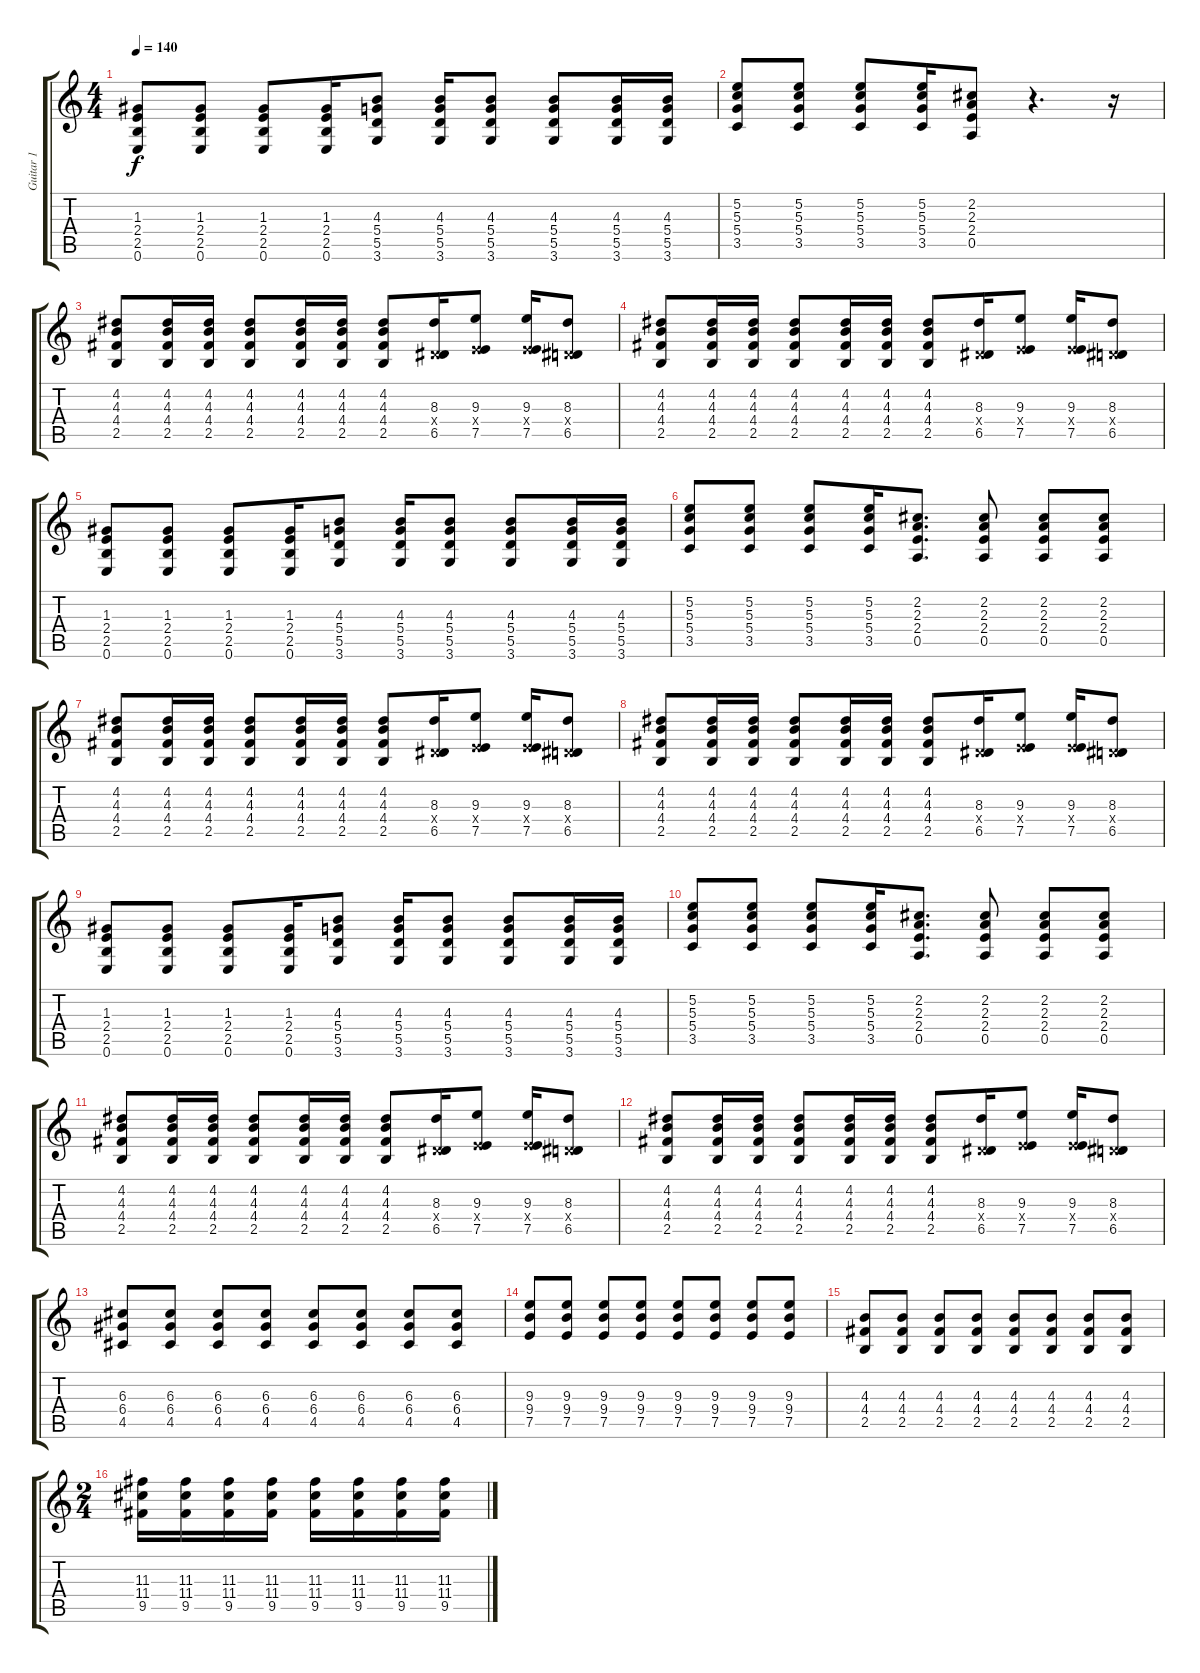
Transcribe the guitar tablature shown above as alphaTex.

\track ("Guitar 1" "Guitar 1") {instrument distortionguitar}
\staff {score tabs}
\tuning (E4 B3 G3 D3 A2 E2) {hide}
\ts (4 4)
\tempo 140
\clef g2
\ks c
(1.3 2.4 2.5 0.6).8{dy f} (1.3 2.4 2.5 0.6).8 (1.3 2.4 2.5 0.6).8 (1.3 2.4 2.5 0.6).16 (4.3 5.4 5.5 3.6).8 (4.3 5.4 5.5 3.6).16 (4.3 5.4 5.5 3.6).8 (4.3 5.4 5.5 3.6).8 (4.3 5.4 5.5 3.6).16 (4.3 5.4 5.5 3.6).16 |
(5.2 5.3 5.4 3.5).8 (5.2 5.3 5.4 3.5).8 (5.2 5.3 5.4 3.5).8 (5.2 5.3 5.4 3.5).16 (2.2 2.3 2.4 0.5).8 r.4{d} r.16 |
(4.2 4.3 4.4 2.5).8 (4.2 4.3 4.4 2.5).16 (4.2 4.3 4.4 2.5).16 (4.2 4.3 4.4 2.5).8 (4.2 4.3 4.4 2.5).16 (4.2 4.3 4.4 2.5).16 (4.2 4.3 4.4 2.5).8 (8.3 0.4{x} 6.5).16 (9.3 2.4{x} 7.5).8 (9.3 2.4{x} 7.5).16 (8.3 0.4{x} 6.5).8 |
(4.2 4.3 4.4 2.5).8 (4.2 4.3 4.4 2.5).16 (4.2 4.3 4.4 2.5).16 (4.2 4.3 4.4 2.5).8 (4.2 4.3 4.4 2.5).16 (4.2 4.3 4.4 2.5).16 (4.2 4.3 4.4 2.5).8 (8.3 0.4{x} 6.5).16 (9.3 2.4{x} 7.5).8 (9.3 2.4{x} 7.5).16 (8.3 0.4{x} 6.5).8 |
(1.3 2.4 2.5 0.6).8 (1.3 2.4 2.5 0.6).8 (1.3 2.4 2.5 0.6).8 (1.3 2.4 2.5 0.6).16 (4.3 5.4 5.5 3.6).8 (4.3 5.4 5.5 3.6).16 (4.3 5.4 5.5 3.6).8 (4.3 5.4 5.5 3.6).8 (4.3 5.4 5.5 3.6).16 (4.3 5.4 5.5 3.6).16 |
(5.2 5.3 5.4 3.5).8 (5.2 5.3 5.4 3.5).8 (5.2 5.3 5.4 3.5).8 (5.2 5.3 5.4 3.5).16 (2.2 2.3 2.4 0.5).8{d} (2.2 2.3 2.4 0.5).8 (2.2 2.3 2.4 0.5).8 (2.2 2.3 2.4 0.5).8 |
(4.2 4.3 4.4 2.5).8 (4.2 4.3 4.4 2.5).16 (4.2 4.3 4.4 2.5).16 (4.2 4.3 4.4 2.5).8 (4.2 4.3 4.4 2.5).16 (4.2 4.3 4.4 2.5).16 (4.2 4.3 4.4 2.5).8 (8.3 0.4{x} 6.5).16 (9.3 2.4{x} 7.5).8 (9.3 2.4{x} 7.5).16 (8.3 0.4{x} 6.5).8 |
(4.2 4.3 4.4 2.5).8 (4.2 4.3 4.4 2.5).16 (4.2 4.3 4.4 2.5).16 (4.2 4.3 4.4 2.5).8 (4.2 4.3 4.4 2.5).16 (4.2 4.3 4.4 2.5).16 (4.2 4.3 4.4 2.5).8 (8.3 0.4{x} 6.5).16 (9.3 2.4{x} 7.5).8 (9.3 2.4{x} 7.5).16 (8.3 0.4{x} 6.5).8 |
(1.3 2.4 2.5 0.6).8 (1.3 2.4 2.5 0.6).8 (1.3 2.4 2.5 0.6).8 (1.3 2.4 2.5 0.6).16 (4.3 5.4 5.5 3.6).8 (4.3 5.4 5.5 3.6).16 (4.3 5.4 5.5 3.6).8 (4.3 5.4 5.5 3.6).8 (4.3 5.4 5.5 3.6).16 (4.3 5.4 5.5 3.6).16 |
(5.2 5.3 5.4 3.5).8 (5.2 5.3 5.4 3.5).8 (5.2 5.3 5.4 3.5).8 (5.2 5.3 5.4 3.5).16 (2.2 2.3 2.4 0.5).8{d} (2.2 2.3 2.4 0.5).8 (2.2 2.3 2.4 0.5).8 (2.2 2.3 2.4 0.5).8 |
(4.2 4.3 4.4 2.5).8 (4.2 4.3 4.4 2.5).16 (4.2 4.3 4.4 2.5).16 (4.2 4.3 4.4 2.5).8 (4.2 4.3 4.4 2.5).16 (4.2 4.3 4.4 2.5).16 (4.2 4.3 4.4 2.5).8 (8.3 0.4{x} 6.5).16 (9.3 2.4{x} 7.5).8 (9.3 2.4{x} 7.5).16 (8.3 0.4{x} 6.5).8 |
(4.2 4.3 4.4 2.5).8 (4.2 4.3 4.4 2.5).16 (4.2 4.3 4.4 2.5).16 (4.2 4.3 4.4 2.5).8 (4.2 4.3 4.4 2.5).16 (4.2 4.3 4.4 2.5).16 (4.2 4.3 4.4 2.5).8 (8.3 0.4{x} 6.5).16 (9.3 2.4{x} 7.5).8 (9.3 2.4{x} 7.5).16 (8.3 0.4{x} 6.5).8 |
(6.3 6.4 4.5).8 (6.3 6.4 4.5).8 (6.3 6.4 4.5).8 (6.3 6.4 4.5).8 (6.3 6.4 4.5).8 (6.3 6.4 4.5).8 (6.3 6.4 4.5).8 (6.3 6.4 4.5).8 |
(9.3 9.4 7.5).8 (9.3 9.4 7.5).8 (9.3 9.4 7.5).8 (9.3 9.4 7.5).8 (9.3 9.4 7.5).8 (9.3 9.4 7.5).8 (9.3 9.4 7.5).8 (9.3 9.4 7.5).8 |
(4.3 4.4 2.5).8 (4.3 4.4 2.5).8 (4.3 4.4 2.5).8 (4.3 4.4 2.5).8 (4.3 4.4 2.5).8 (4.3 4.4 2.5).8 (4.3 4.4 2.5).8 (4.3 4.4 2.5).8 |
\ts (2 4)
(11.3 11.4 9.5).16 (11.3 11.4 9.5).16 (11.3 11.4 9.5).16 (11.3 11.4 9.5).16 (11.3 11.4 9.5).16 (11.3 11.4 9.5).16 (11.3 11.4 9.5).16 (11.3 11.4 9.5).16
